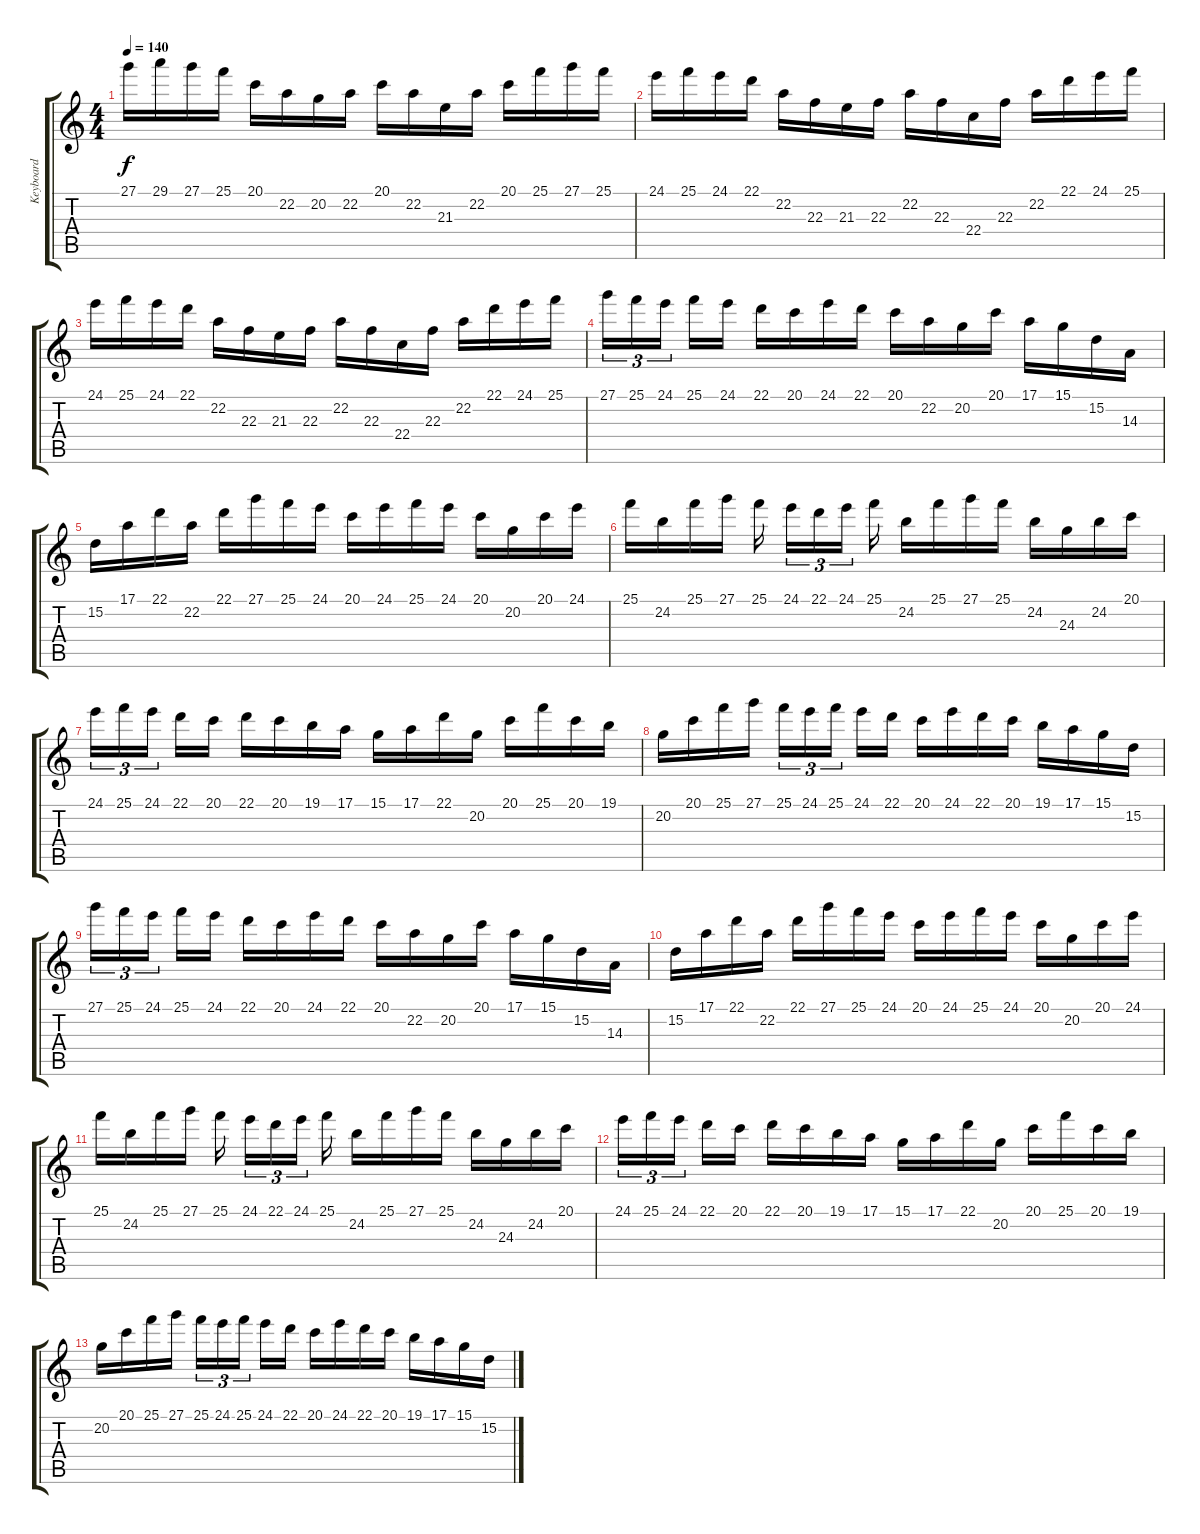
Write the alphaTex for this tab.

\track ("Keyboard" "Keyboard") {instrument acousticgrandpiano}
\staff {score tabs}
\tuning (E4 B3 G3 D3 A2 E2) {hide}
\ts (4 4)
\tempo 140
\clef g2
\ks c
27.1.16{dy f} 29.1.16 27.1.16 25.1.16 20.1.16 22.2.16 20.2.16 22.2.16 20.1.16 22.2.16 21.3.16 22.2.16 20.1.16 25.1.16 27.1.16 25.1.16 |
24.1.16 25.1.16 24.1.16 22.1.16 22.2.16 22.3.16 21.3.16 22.3.16 22.2.16 22.3.16 22.4.16 22.3.16 22.2.16 22.1.16 24.1.16 25.1.16 |
24.1.16 25.1.16 24.1.16 22.1.16 22.2.16 22.3.16 21.3.16 22.3.16 22.2.16 22.3.16 22.4.16 22.3.16 22.2.16 22.1.16 24.1.16 25.1.16 |
27.1.16{tu (3 2) volume 11} 25.1.16{tu (3 2)} 24.1.16{tu (3 2)} 25.1.16 24.1.16 22.1.16 20.1.16 24.1.16 22.1.16 20.1.16 22.2.16 20.2.16 20.1.16 17.1.16 15.1.16 15.2.16 14.3.16 |
15.2.16 17.1.16 22.1.16 22.2.16 22.1.16 27.1.16 25.1.16 24.1.16 20.1.16 24.1.16 25.1.16 24.1.16 20.1.16 20.2.16 20.1.16 24.1.16 |
25.1.16 24.2.16 25.1.16 27.1.16 25.1.16 24.1.16{tu (3 2)} 22.1.16{tu (3 2)} 24.1.16{tu (3 2)} 25.1.16 24.2.16 25.1.16 27.1.16 25.1.16 24.2.16 24.3.16 24.2.16 20.1.16 |
24.1.16{tu (3 2)} 25.1.16{tu (3 2)} 24.1.16{tu (3 2)} 22.1.16 20.1.16 22.1.16 20.1.16 19.1.16 17.1.16 15.1.16 17.1.16 22.1.16 20.2.16 20.1.16 25.1.16 20.1.16 19.1.16 |
20.2.16 20.1.16 25.1.16 27.1.16 25.1.16{tu (3 2)} 24.1.16{tu (3 2)} 25.1.16{tu (3 2)} 24.1.16 22.1.16 20.1.16 24.1.16 22.1.16 20.1.16 19.1.16 17.1.16 15.1.16 15.2.16 |
27.1.16{tu (3 2)} 25.1.16{tu (3 2)} 24.1.16{tu (3 2)} 25.1.16 24.1.16 22.1.16 20.1.16 24.1.16 22.1.16 20.1.16 22.2.16 20.2.16 20.1.16 17.1.16 15.1.16 15.2.16 14.3.16 |
15.2.16 17.1.16 22.1.16 22.2.16 22.1.16 27.1.16 25.1.16 24.1.16 20.1.16 24.1.16 25.1.16 24.1.16 20.1.16 20.2.16 20.1.16 24.1.16 |
25.1.16 24.2.16 25.1.16 27.1.16 25.1.16 24.1.16{tu (3 2)} 22.1.16{tu (3 2)} 24.1.16{tu (3 2)} 25.1.16 24.2.16 25.1.16 27.1.16 25.1.16 24.2.16 24.3.16 24.2.16 20.1.16 |
24.1.16{tu (3 2)} 25.1.16{tu (3 2)} 24.1.16{tu (3 2)} 22.1.16 20.1.16 22.1.16 20.1.16 19.1.16 17.1.16 15.1.16 17.1.16 22.1.16 20.2.16 20.1.16 25.1.16 20.1.16 19.1.16 |
20.2.16 20.1.16 25.1.16 27.1.16 25.1.16{tu (3 2)} 24.1.16{tu (3 2)} 25.1.16{tu (3 2)} 24.1.16 22.1.16 20.1.16 24.1.16 22.1.16 20.1.16 19.1.16 17.1.16 15.1.16 15.2.16
